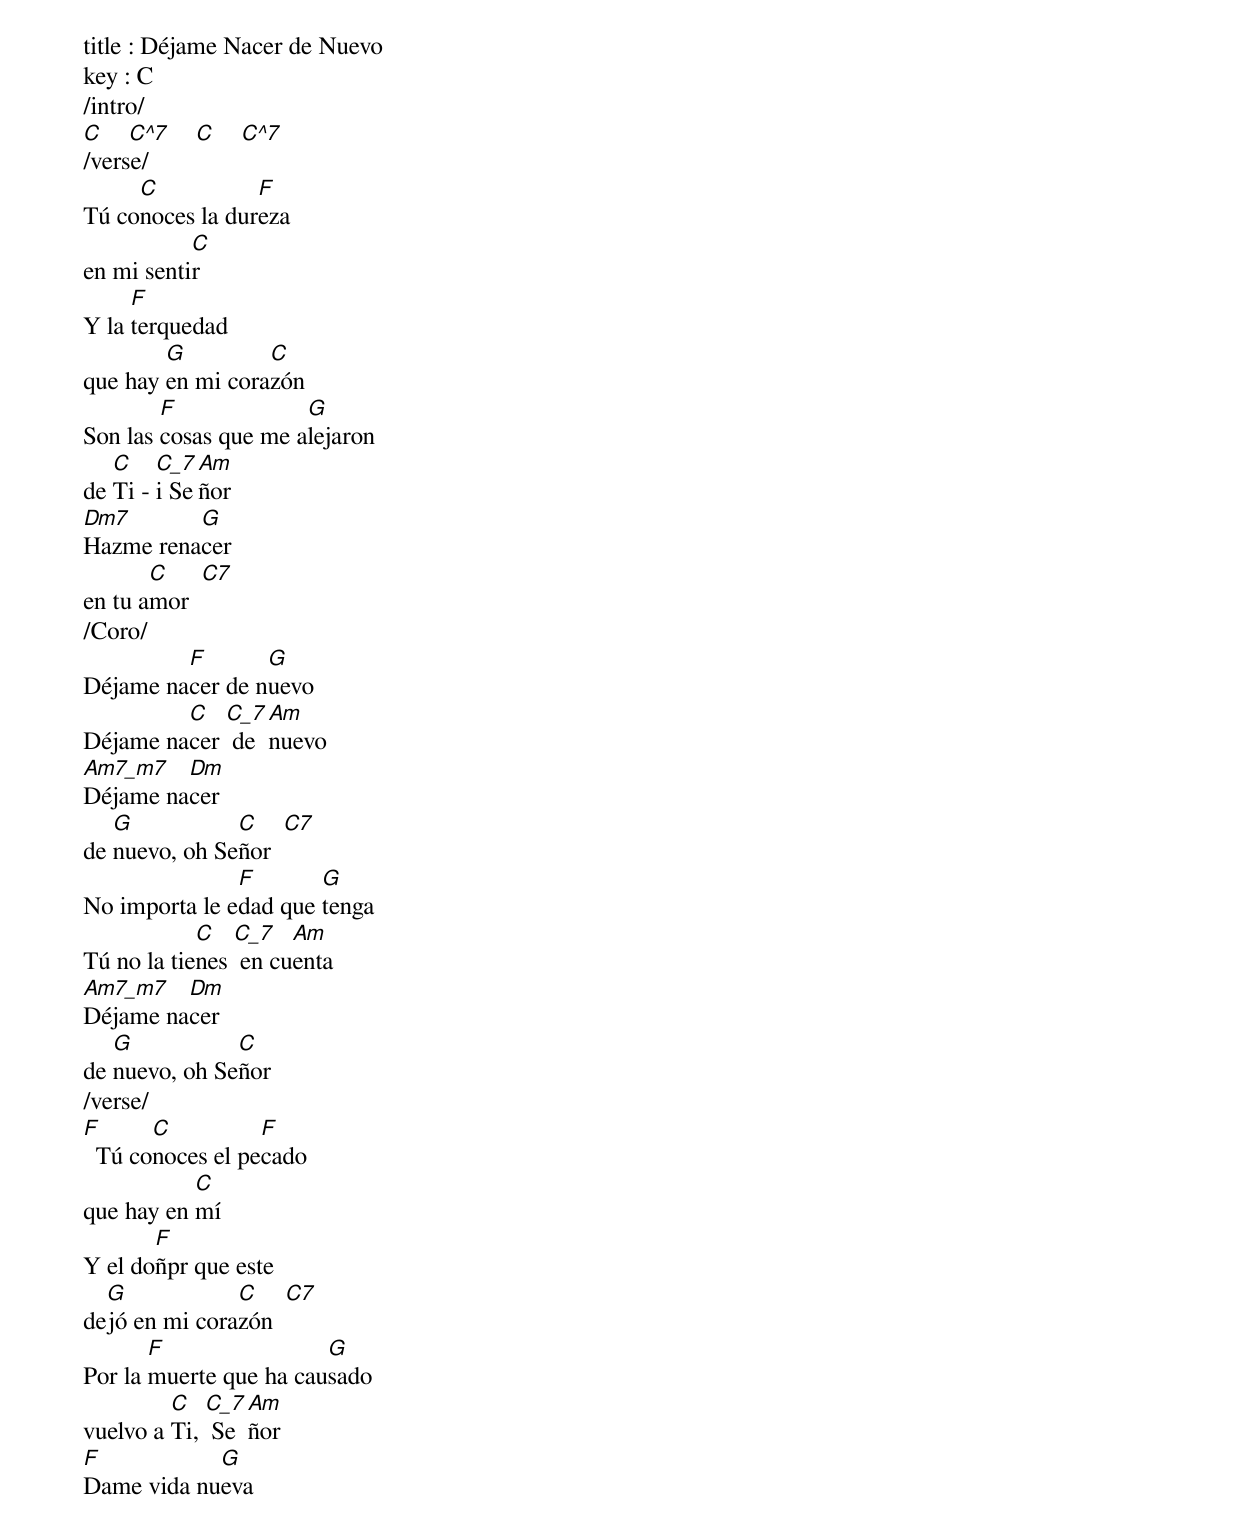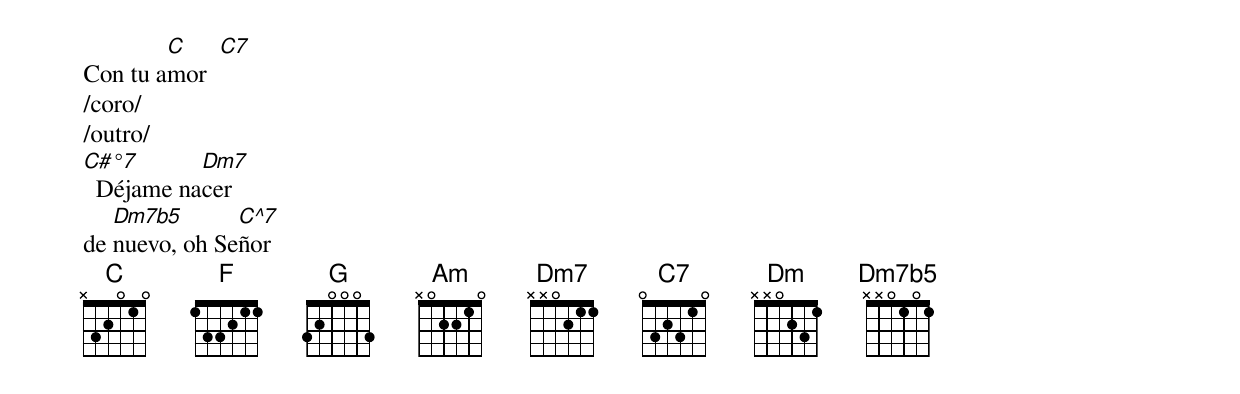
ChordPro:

title : Déjame Nacer de Nuevo
key : C
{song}
/intro/
[C]    [C^7]    [C]    [C^7]
/verse/
Tú co[C]noces la dur[F]eza
en mi senti[C]r
Y la [F]terquedad
que hay [G]en mi cora[C]zón
Son las [F]cosas que me a[G]lejaron
de [C]Ti - [C_7]i Se[Am]ñor
[Dm7]Hazme rena[G]cer
en tu a[C]mor  [C7]
/Coro/
Déjame na[F]cer de n[G]uevo
Déjame na[C]cer [C_7] de [Am]nuevo
[Am7_m7]Déjame na[Dm]cer
de [G]nuevo, oh Se[C]ñor  [C7]
No importa le e[F]dad que [G]tenga
Tú no la tie[C]nes [C_7] en cu[Am]enta
[Am7_m7]Déjame na[Dm]cer
de [G]nuevo, oh Se[C]ñor
/verse/
[F]  Tú co[C]noces el pe[F]cado
que hay en [C]mí
Y el do[F]ñpr que este
de[G]jó en mi cora[C]zón  [C7]
Por la [F]muerte que ha cau[G]sado
vuelvo a [C]Ti, [C_7] Se[Am]ñor
[F]Dame vida nu[G]eva
Con tu a[C]mor  [C7]
/coro/
/outro/
[C#°7]  Déjame na[Dm7]cer
de [Dm7b5]nuevo, oh Se[C^7]ñor
